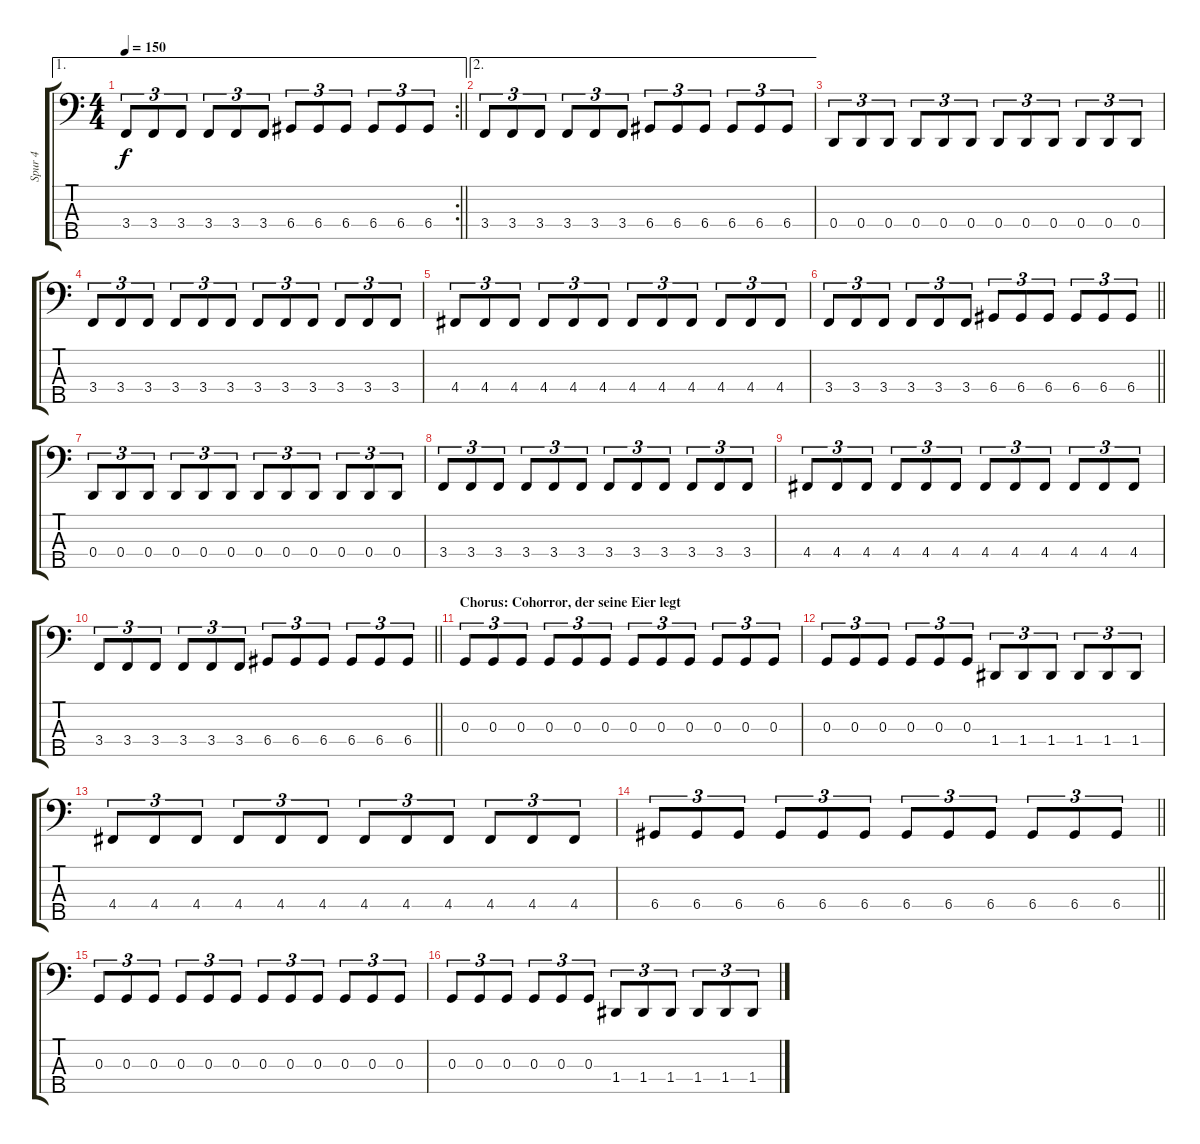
\track ("Spur 4" "Spur 4") {instrument electricbasspick}
\staff {score tabs}
\tuning (F2 C2 G1 D1 A0) {hide}
\ae 1
\rc 2
\ts (4 4)
\tempo 150
\clef f4
\barLineRight lightlight
\ks c
3.4.8{tu (3 2) dy f} 3.4.8{tu (3 2)} 3.4.8{tu (3 2)} 3.4.8{tu (3 2)} 3.4.8{tu (3 2)} 3.4.8{tu (3 2)} 6.4.8{tu (3 2)} 6.4.8{tu (3 2)} 6.4.8{tu (3 2)} 6.4.8{tu (3 2)} 6.4.8{tu (3 2)} 6.4.8{tu (3 2)} |
\ae 2
3.4.8{tu (3 2)} 3.4.8{tu (3 2)} 3.4.8{tu (3 2)} 3.4.8{tu (3 2)} 3.4.8{tu (3 2)} 3.4.8{tu (3 2)} 6.4.8{tu (3 2)} 6.4.8{tu (3 2)} 6.4.8{tu (3 2)} 6.4.8{tu (3 2)} 6.4.8{tu (3 2)} 6.4.8{tu (3 2)} |
0.4.8{tu (3 2)} 0.4.8{tu (3 2)} 0.4.8{tu (3 2)} 0.4.8{tu (3 2)} 0.4.8{tu (3 2)} 0.4.8{tu (3 2)} 0.4.8{tu (3 2)} 0.4.8{tu (3 2)} 0.4.8{tu (3 2)} 0.4.8{tu (3 2)} 0.4.8{tu (3 2)} 0.4.8{tu (3 2)} |
3.4.8{tu (3 2)} 3.4.8{tu (3 2)} 3.4.8{tu (3 2)} 3.4.8{tu (3 2)} 3.4.8{tu (3 2)} 3.4.8{tu (3 2)} 3.4.8{tu (3 2)} 3.4.8{tu (3 2)} 3.4.8{tu (3 2)} 3.4.8{tu (3 2)} 3.4.8{tu (3 2)} 3.4.8{tu (3 2)} |
4.4.8{tu (3 2)} 4.4.8{tu (3 2)} 4.4.8{tu (3 2)} 4.4.8{tu (3 2)} 4.4.8{tu (3 2)} 4.4.8{tu (3 2)} 4.4.8{tu (3 2)} 4.4.8{tu (3 2)} 4.4.8{tu (3 2)} 4.4.8{tu (3 2)} 4.4.8{tu (3 2)} 4.4.8{tu (3 2)} |
\barLineRight lightlight
3.4.8{tu (3 2)} 3.4.8{tu (3 2)} 3.4.8{tu (3 2)} 3.4.8{tu (3 2)} 3.4.8{tu (3 2)} 3.4.8{tu (3 2)} 6.4.8{tu (3 2)} 6.4.8{tu (3 2)} 6.4.8{tu (3 2)} 6.4.8{tu (3 2)} 6.4.8{tu (3 2)} 6.4.8{tu (3 2)} |
0.4.8{tu (3 2)} 0.4.8{tu (3 2)} 0.4.8{tu (3 2)} 0.4.8{tu (3 2)} 0.4.8{tu (3 2)} 0.4.8{tu (3 2)} 0.4.8{tu (3 2)} 0.4.8{tu (3 2)} 0.4.8{tu (3 2)} 0.4.8{tu (3 2)} 0.4.8{tu (3 2)} 0.4.8{tu (3 2)} |
3.4.8{tu (3 2)} 3.4.8{tu (3 2)} 3.4.8{tu (3 2)} 3.4.8{tu (3 2)} 3.4.8{tu (3 2)} 3.4.8{tu (3 2)} 3.4.8{tu (3 2)} 3.4.8{tu (3 2)} 3.4.8{tu (3 2)} 3.4.8{tu (3 2)} 3.4.8{tu (3 2)} 3.4.8{tu (3 2)} |
4.4.8{tu (3 2)} 4.4.8{tu (3 2)} 4.4.8{tu (3 2)} 4.4.8{tu (3 2)} 4.4.8{tu (3 2)} 4.4.8{tu (3 2)} 4.4.8{tu (3 2)} 4.4.8{tu (3 2)} 4.4.8{tu (3 2)} 4.4.8{tu (3 2)} 4.4.8{tu (3 2)} 4.4.8{tu (3 2)} |
\barLineRight lightlight
3.4.8{tu (3 2)} 3.4.8{tu (3 2)} 3.4.8{tu (3 2)} 3.4.8{tu (3 2)} 3.4.8{tu (3 2)} 3.4.8{tu (3 2)} 6.4.8{tu (3 2)} 6.4.8{tu (3 2)} 6.4.8{tu (3 2)} 6.4.8{tu (3 2)} 6.4.8{tu (3 2)} 6.4.8{tu (3 2)} |
\section ("" "Chorus: Cohorror, der seine Eier legt")
0.3.8{tu (3 2)} 0.3.8{tu (3 2)} 0.3.8{tu (3 2)} 0.3.8{tu (3 2)} 0.3.8{tu (3 2)} 0.3.8{tu (3 2)} 0.3.8{tu (3 2)} 0.3.8{tu (3 2)} 0.3.8{tu (3 2)} 0.3.8{tu (3 2)} 0.3.8{tu (3 2)} 0.3.8{tu (3 2)} |
0.3.8{tu (3 2)} 0.3.8{tu (3 2)} 0.3.8{tu (3 2)} 0.3.8{tu (3 2)} 0.3.8{tu (3 2)} 0.3.8{tu (3 2)} 1.4.8{tu (3 2)} 1.4.8{tu (3 2)} 1.4.8{tu (3 2)} 1.4.8{tu (3 2)} 1.4.8{tu (3 2)} 1.4.8{tu (3 2)} |
4.4.8{tu (3 2)} 4.4.8{tu (3 2)} 4.4.8{tu (3 2)} 4.4.8{tu (3 2)} 4.4.8{tu (3 2)} 4.4.8{tu (3 2)} 4.4.8{tu (3 2)} 4.4.8{tu (3 2)} 4.4.8{tu (3 2)} 4.4.8{tu (3 2)} 4.4.8{tu (3 2)} 4.4.8{tu (3 2)} |
\barLineRight lightlight
6.4.8{tu (3 2)} 6.4.8{tu (3 2)} 6.4.8{tu (3 2)} 6.4.8{tu (3 2)} 6.4.8{tu (3 2)} 6.4.8{tu (3 2)} 6.4.8{tu (3 2)} 6.4.8{tu (3 2)} 6.4.8{tu (3 2)} 6.4.8{tu (3 2)} 6.4.8{tu (3 2)} 6.4.8{tu (3 2)} |
0.3.8{tu (3 2)} 0.3.8{tu (3 2)} 0.3.8{tu (3 2)} 0.3.8{tu (3 2)} 0.3.8{tu (3 2)} 0.3.8{tu (3 2)} 0.3.8{tu (3 2)} 0.3.8{tu (3 2)} 0.3.8{tu (3 2)} 0.3.8{tu (3 2)} 0.3.8{tu (3 2)} 0.3.8{tu (3 2)} |
0.3.8{tu (3 2)} 0.3.8{tu (3 2)} 0.3.8{tu (3 2)} 0.3.8{tu (3 2)} 0.3.8{tu (3 2)} 0.3.8{tu (3 2)} 1.4.8{tu (3 2)} 1.4.8{tu (3 2)} 1.4.8{tu (3 2)} 1.4.8{tu (3 2)} 1.4.8{tu (3 2)} 1.4.8{tu (3 2)}
